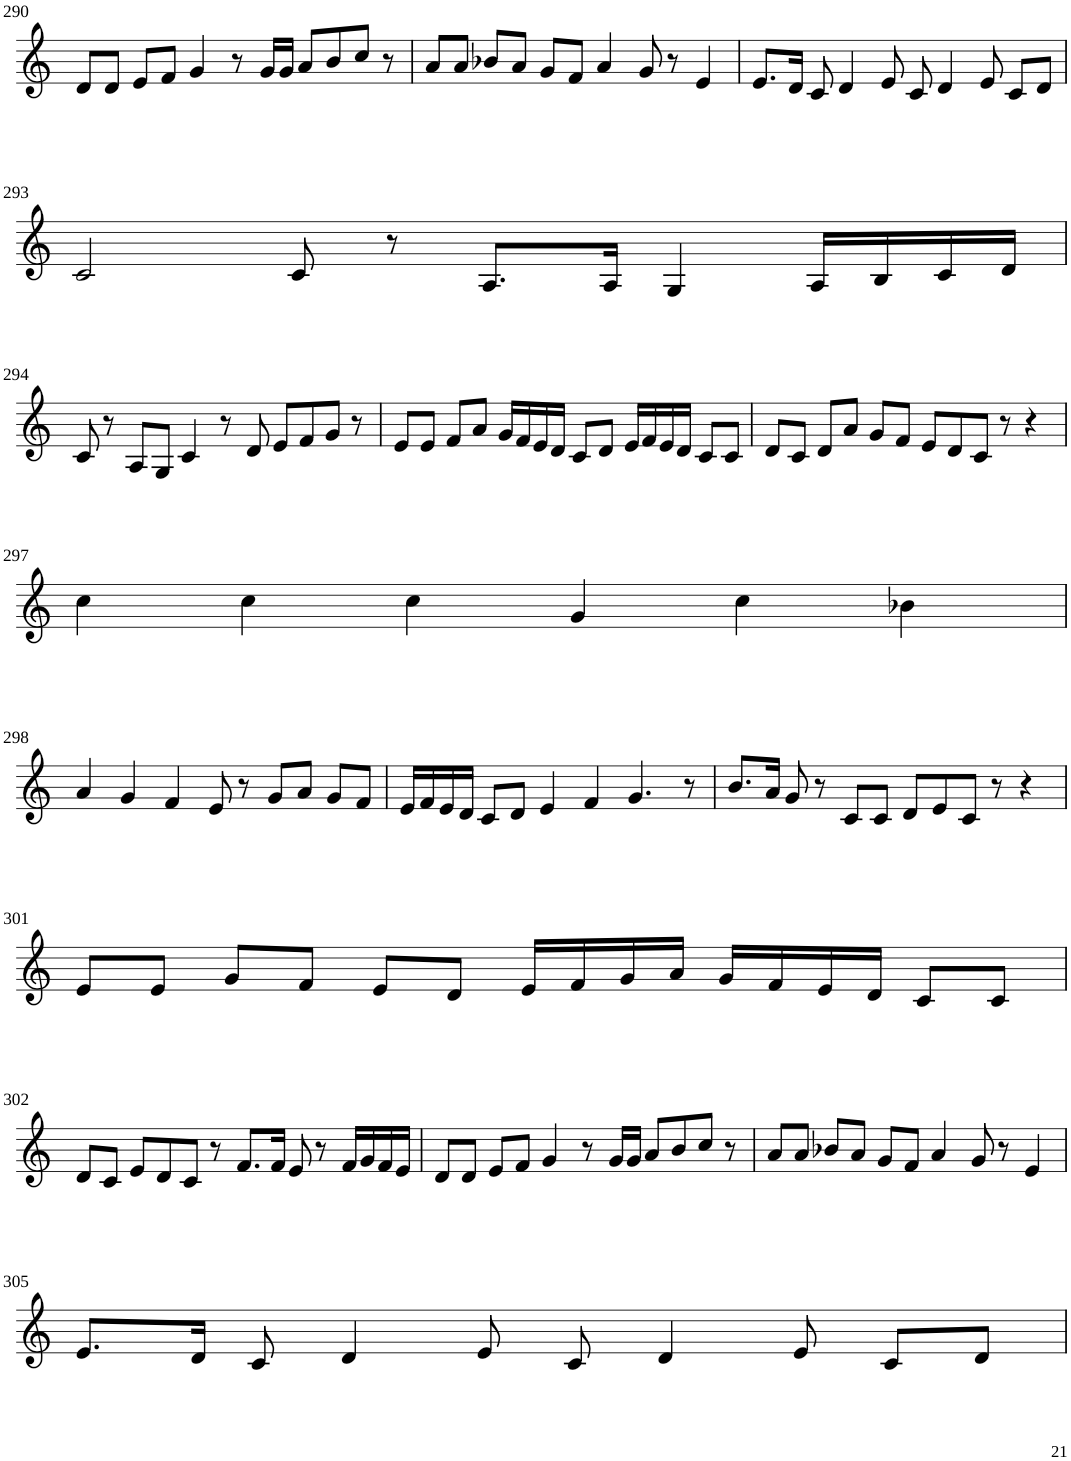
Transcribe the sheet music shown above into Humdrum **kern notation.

**kern
*part1
*staff1
*I"Violin
!!LO:PB:g=z
*clefG2
*k[]
*M6/4
=290
8d/L
8d/J
8e/L
8f/J
4g/
8r
16g/LL
16g/JJ
8a/L
8b/
8cc/J
8r
=291
8a/L
8a/J
8b-X/L
8a/J
8g/L
8f/J
4a/
8g/
8r
4e/
=292
8.e/L
16d/Jk
8c/
4d/
8e/
8c/
4d/
8e/
8c/L
8d/J
!!LO:LB:g=z
=293
2c/
8c/
8r
8.A/L
16A/Jk
4G/
16A/LL
16B/
16c/
16d/JJ
!!LO:LB:g=z
=294
8c/
8r
8A/L
8G/J
4c/
8r
8d/
8e/L
8f/
8g/J
8r
=295
8e/L
8e/J
8f/L
8a/J
16g/LL
16f/
16e/
16d/JJ
8c/L
8d/J
16e/LL
16f/
16e/
16d/JJ
8c/L
8c/J
=296
8d/L
8c/J
8d/L
8a/J
8g/L
8f/J
8e/L
8d/
8c/J
8r
4r
!!LO:LB:g=z
=297
4cc\
4cc\
4cc\
4g/
4cc\
4b-X\
!!LO:LB:g=z
=298
4a/
4g/
4f/
8e/
8r
8g/L
8a/J
8g/L
8f/J
=299
16e/LL
16f/
16e/
16d/JJ
8c/L
8d/J
4e/
4f/
4.g/
8r
=300
8.b/L
16a/Jk
8g/
8r
8c/L
8c/J
8d/L
8e/
8c/J
8r
4r
!!LO:LB:g=z
=301
8e/L
8e/J
8g/L
8f/J
8e/L
8d/J
16e/LL
16f/
16g/
16a/JJ
16g/LL
16f/
16e/
16d/JJ
8c/L
8c/J
!!LO:LB:g=z
=302
8d/L
8c/J
8e/L
8d/
8c/J
8r
8.f/L
16f/Jk
8e/
8r
16f/LL
16g/
16f/
16e/JJ
=303
8d/L
8d/J
8e/L
8f/J
4g/
8r
16g/LL
16g/JJ
8a/L
8b/
8cc/J
8r
=304
8a/L
8a/J
8b-X/L
8a/J
8g/L
8f/J
4a/
8g/
8r
4e/
!!LO:LB:g=z
=305
8.e/L
16d/Jk
8c/
4d/
8e/
8c/
4d/
8e/
8c/L
8d/J
=
*-
